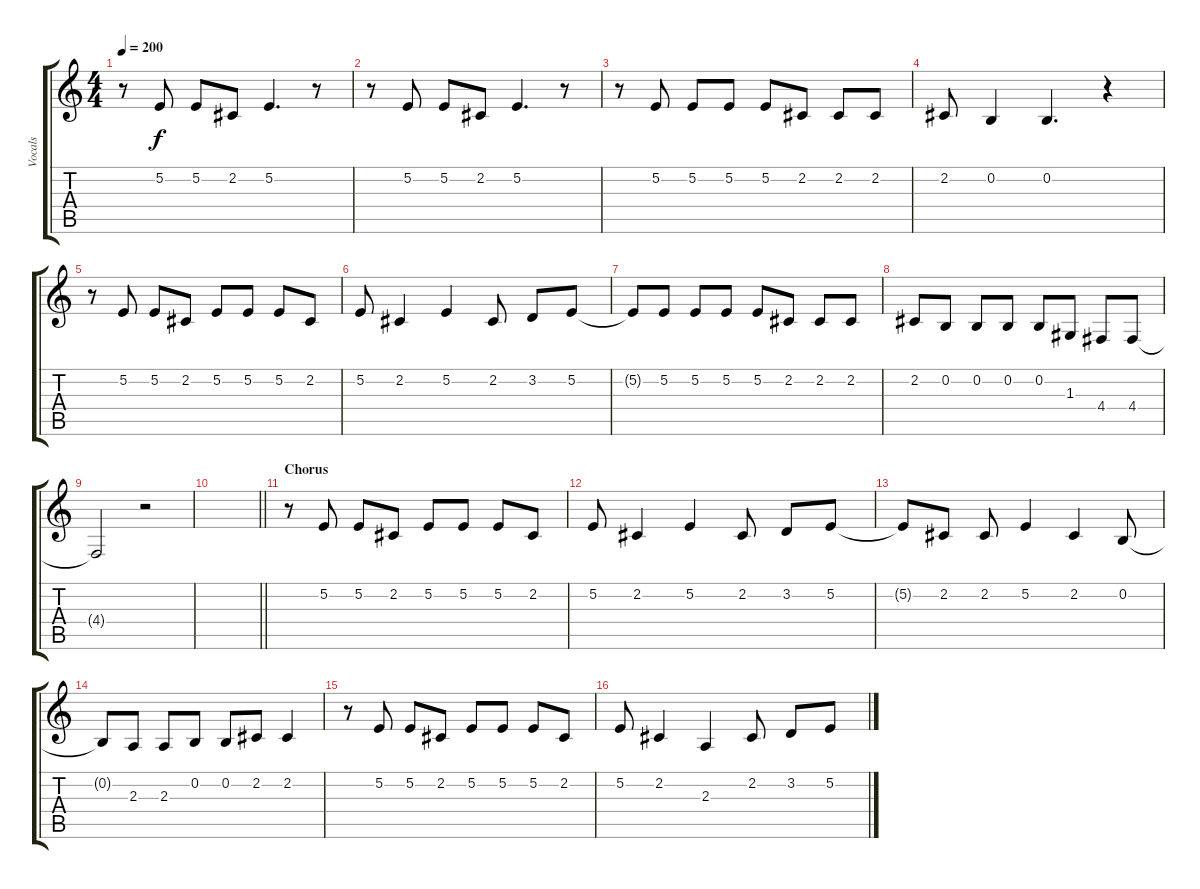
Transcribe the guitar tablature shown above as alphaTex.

\track ("Vocals" "Vocals") {instrument altosax}
\staff {score tabs}
\tuning (E4 B3 G3 D3 A2 E2) {hide}
\ts (4 4)
\tempo 200
\clef g2
\ks c
r.8{dy f} 5.2.8 5.2.8 2.2.8 5.2.4{d} r.8 |
r.8 5.2.8 5.2.8 2.2.8 5.2.4{d} r.8 |
r.8 5.2.8 5.2.8 5.2.8 5.2.8 2.2.8 2.2.8 2.2.8 |
2.2.8 0.2.4 0.2.4{d} r.4 |
r.8 5.2.8 5.2.8 2.2.8 5.2.8 5.2.8 5.2.8 2.2.8 |
5.2.8 2.2.4 5.2.4 2.2.8 3.2.8 5.2.8 |
5.2{t}.8 5.2.8 5.2.8 5.2.8 5.2.8 2.2.8 2.2.8 2.2.8 |
2.2.8 0.2.8 0.2.8 0.2.8 0.2.8 1.3.8 4.4.8 4.4.8 |
4.4{t}.2 r.2 |
\barLineRight lightlight
|
\section ("" "Chorus")
r.8 5.2.8 5.2.8 2.2.8 5.2.8 5.2.8 5.2.8 2.2.8 |
5.2.8 2.2.4 5.2.4 2.2.8 3.2.8 5.2.8 |
5.2{t}.8 2.2.8 2.2.8 5.2.4 2.2.4 0.2.8 |
0.2{t}.8 2.3.8 2.3.8 0.2.8 0.2.8 2.2.8 2.2.4 |
r.8 5.2.8 5.2.8 2.2.8 5.2.8 5.2.8 5.2.8 2.2.8 |
5.2.8 2.2.4 2.3.4 2.2.8 3.2.8 5.2.8
